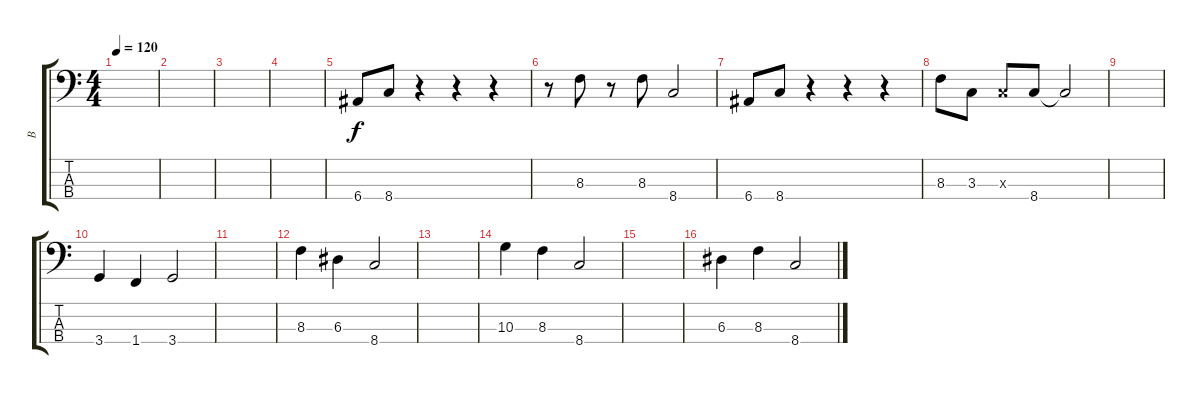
\track ("B" "B") {instrument electricbassfinger}
\staff {score tabs}
\tuning (G2 D2 A1 E1) {hide}
\ts (4 4)
\tempo 120
\clef f4
\ks c
|
|
|
|
6.4.8 8.4.8 r.4 r.4 r.4 |
r.8 8.3.8 r.8 8.3.8 8.4.2 |
6.4.8 8.4.8 r.4 r.4 r.4 |
8.3.8 3.3.8 3.3{x}.8 8.4.8 8.4{t}.2 |
|
3.4.4 1.4.4 3.4.2 |
|
8.3.4 6.3.4 8.4.2 |
|
10.3.4 8.3.4 8.4.2 |
|
6.3.4 8.3.4 8.4.2
